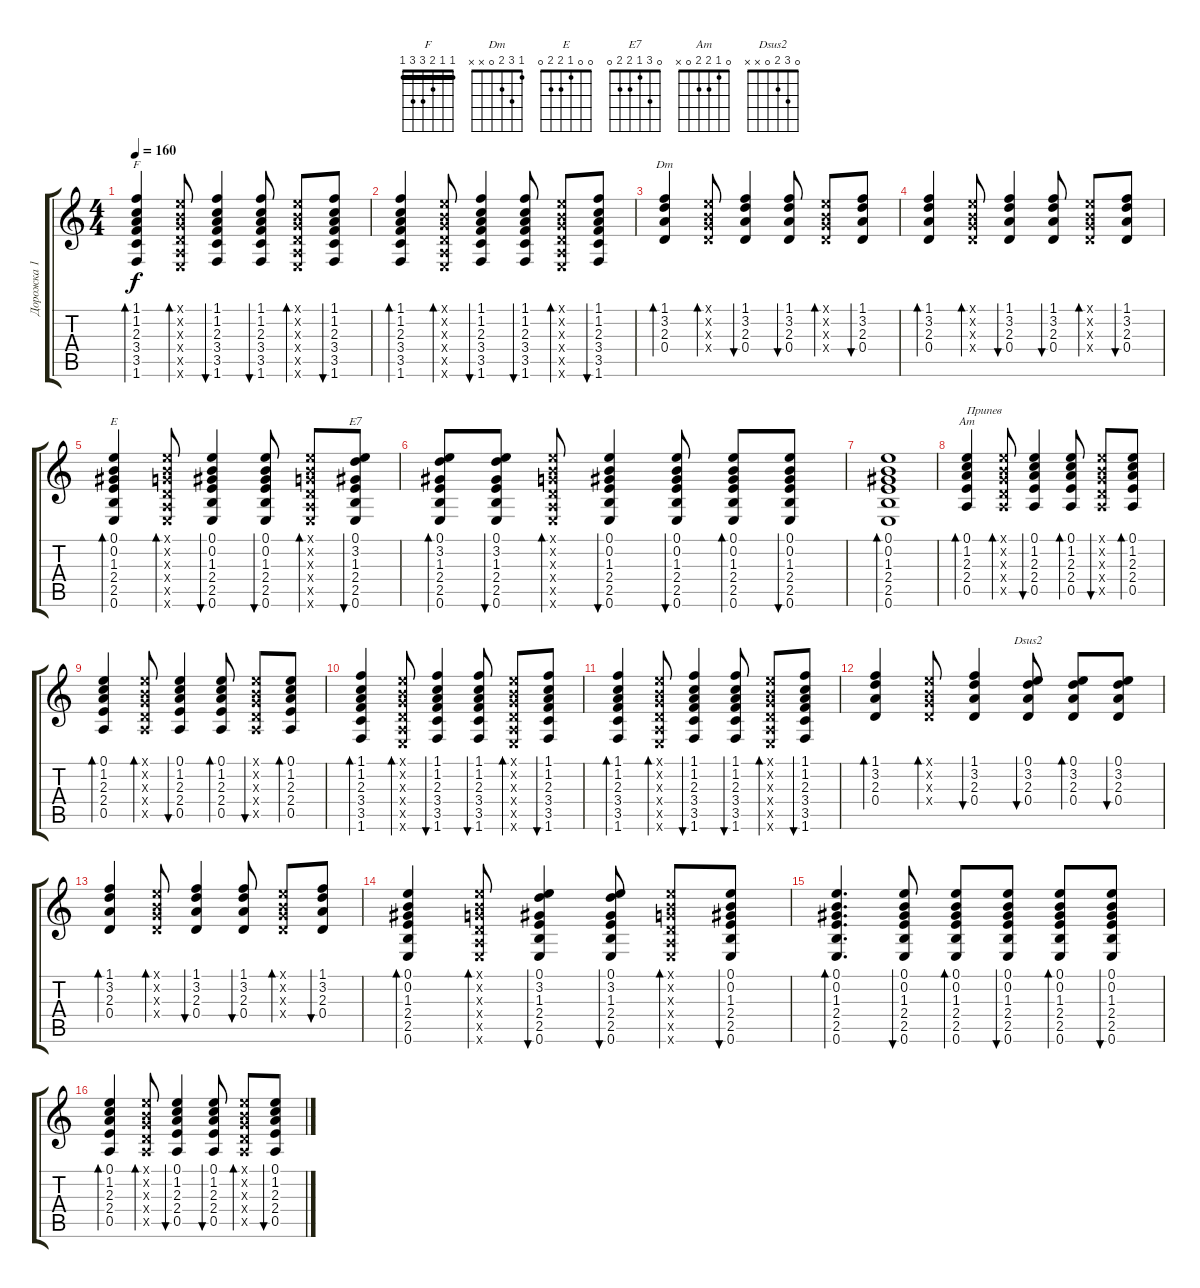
\track ("Дорожка 1" "Дорожка 1") {instrument acousticguitarsteel}
\staff {score tabs}
\tuning (E4 B3 G3 D3 A2 E2) {hide}
\chord ("F" 1 1 2 3 3 1) {barre 1}
\chord ("Dm" 1 3 2 0 x x)
\chord ("E" 0 0 1 2 2 0)
\chord ("E7" 0 3 1 2 2 0)
\chord ("Am" 0 1 2 2 0 x)
\chord ("Dsus2" 0 3 2 0 x x)
\ts (4 4)
\tempo 160
\clef g2
\ks c
(1.1 1.2 2.3 3.4 3.5 1.6).4{bd 60 ch "F" dy f} (0.1{x} 0.2{x} 0.3{x} 0.4{x} 0.5{x} 0.6{x}).8{bd 60} (1.1 1.2 2.3 3.4 3.5 1.6).4{bu 60} (1.1 1.2 2.3 3.4 3.5 1.6).8{bu 60} (0.1{x} 0.2{x} 0.3{x} 0.4{x} 0.5{x} 0.6{x}).8{bd 60} (1.1 1.2 2.3 3.4 3.5 1.6).8{bu 60} |
(1.1 1.2 2.3 3.4 3.5 1.6).4{bd 60} (0.1{x} 0.2{x} 0.3{x} 0.4{x} 0.5{x} 0.6{x}).8{bd 60} (1.1 1.2 2.3 3.4 3.5 1.6).4{bu 60} (1.1 1.2 2.3 3.4 3.5 1.6).8{bu 60} (0.1{x} 0.2{x} 0.3{x} 0.4{x} 0.5{x} 0.6{x}).8{bd 60} (1.1 1.2 2.3 3.4 3.5 1.6).8{bu 60} |
(1.1 3.2 2.3 0.4).4{bd 60 ch "Dm"} (0.1{x} 0.2{x} 0.3{x} 0.4{x}).8{bd 60} (1.1 3.2 2.3 0.4).4{bu 60} (1.1 3.2 2.3 0.4).8{bu 60} (0.1{x} 0.2{x} 0.3{x} 0.4{x}).8{bd 60} (1.1 3.2 2.3 0.4).8{bu 60} |
(1.1 3.2 2.3 0.4).4{bd 60} (0.1{x} 0.2{x} 0.3{x} 0.4{x}).8{bd 60} (1.1 3.2 2.3 0.4).4{bu 60} (1.1 3.2 2.3 0.4).8{bu 60} (0.1{x} 0.2{x} 0.3{x} 0.4{x}).8{bd 60} (1.1 3.2 2.3 0.4).8{bu 60} |
(0.1 0.2 1.3 2.4 2.5 0.6).4{bd 60 ch "E"} (0.1{x} 0.2{x} 0.3{x} 0.4{x} 0.5{x} 0.6{x}).8{bd 60} (0.1 0.2 1.3 2.4 2.5 0.6).4{bu 60} (0.1 0.2 1.3 2.4 2.5 0.6).8{bu 60} (0.1{x} 0.2{x} 0.3{x} 0.4{x} 0.5{x} 0.6{x}).8{bd 60} (0.1 3.2 1.3 2.4 2.5 0.6).8{bu 60 ch "E7"} |
(0.1 3.2 1.3 2.4 2.5 0.6).8{bd 60} (0.1 3.2 1.3 2.4 2.5 0.6).8{bu 60} (0.1{x} 0.2{x} 0.3{x} 0.4{x} 0.5{x} 0.6{x}).8{bd 60} (0.1 0.2 1.3 2.4 2.5 0.6).4{bu 60} (0.1 0.2 1.3 2.4 2.5 0.6).8{bu 60} (0.1 0.2 1.3 2.4 2.5 0.6).8{bd 60} (0.1 0.2 1.3 2.4 2.5 0.6).8{bu 60} |
(0.1 0.2 1.3 2.4 2.5 0.6).1{bd 60} |
(0.1 1.2 2.3 2.4 0.5).4{bd 60 ch "Am" txt "Припев"} (0.1{x} 0.2{x} 0.3{x} 0.4{x} 0.5{x}).8{bd 60} (0.1 1.2 2.3 2.4 0.5).4{bu 60} (0.1 1.2 2.3 2.4 0.5).8{bd 60} (0.1{x} 0.2{x} 0.3{x} 0.4{x} 0.5{x}).8{bu 60} (0.1 1.2 2.3 2.4 0.5).8{bd 60} |
(0.1 1.2 2.3 2.4 0.5).4{bd 60} (0.1{x} 0.2{x} 0.3{x} 0.4{x} 0.5{x}).8{bd 60} (0.1 1.2 2.3 2.4 0.5).4{bu 60} (0.1 1.2 2.3 2.4 0.5).8{bd 60} (0.1{x} 0.2{x} 0.3{x} 0.4{x} 0.5{x}).8{bu 60} (0.1 1.2 2.3 2.4 0.5).8{bd 60} |
(1.1 1.2 2.3 3.4 3.5 1.6).4{bd 60} (0.1{x} 0.2{x} 0.3{x} 0.4{x} 0.5{x} 0.6{x}).8{bd 60} (1.1 1.2 2.3 3.4 3.5 1.6).4{bu 60} (1.1 1.2 2.3 3.4 3.5 1.6).8{bu 60} (0.1{x} 0.2{x} 0.3{x} 0.4{x} 0.5{x} 0.6{x}).8{bd 60} (1.1 1.2 2.3 3.4 3.5 1.6).8{bu 60} |
(1.1 1.2 2.3 3.4 3.5 1.6).4{bd 60} (0.1{x} 0.2{x} 0.3{x} 0.4{x} 0.5{x} 0.6{x}).8{bd 60} (1.1 1.2 2.3 3.4 3.5 1.6).4{bu 60} (1.1 1.2 2.3 3.4 3.5 1.6).8{bu 60} (0.1{x} 0.2{x} 0.3{x} 0.4{x} 0.5{x} 0.6{x}).8{bd 60} (1.1 1.2 2.3 3.4 3.5 1.6).8{bu 60} |
(1.1 3.2 2.3 0.4).4{bd 60} (0.1{x} 0.2{x} 0.3{x} 0.4{x}).8{bd 60} (1.1 3.2 2.3 0.4).4{bu 60} (0.1 3.2 2.3 0.4).8{bu 60 ch "Dsus2"} (0.1 3.2 2.3 0.4).8{bd 60} (0.1 3.2 2.3 0.4).8{bu 60} |
(1.1 3.2 2.3 0.4).4{bd 60} (0.1{x} 0.2{x} 0.3{x} 0.4{x}).8{bd 60} (1.1 3.2 2.3 0.4).4{bu 60} (1.1 3.2 2.3 0.4).8{bu 60} (0.1{x} 0.2{x} 0.3{x} 0.4{x}).8{bd 60} (1.1 3.2 2.3 0.4).8{bu 60} |
(0.1 0.2 1.3 2.4 2.5 0.6).4{bd 60} (0.1{x} 0.2{x} 0.3{x} 0.4{x} 0.5{x} 0.6{x}).8{bd 60} (0.1 3.2 1.3 2.4 2.5 0.6).4{bu 60} (0.1 3.2 1.3 2.4 2.5 0.6).8{bu 60} (0.1{x} 0.2{x} 0.3{x} 0.4{x} 0.5{x} 0.6{x}).8{bd 60} (0.1 0.2 1.3 2.4 2.5 0.6).8{bu 60} |
(0.1 0.2 1.3 2.4 2.5 0.6).4{d bd 60} (0.1 0.2 1.3 2.4 2.5 0.6).8{bu 60} (0.1 0.2 1.3 2.4 2.5 0.6).8{bd 60} (0.1 0.2 1.3 2.4 2.5 0.6).8{bu 60} (0.1 0.2 1.3 2.4 2.5 0.6).8{bd 60} (0.1 0.2 1.3 2.4 2.5 0.6).8{bu 60} |
(0.1 1.2 2.3 2.4 0.5).4{bd 60} (0.1{x} 0.2{x} 0.3{x} 0.4{x} 0.5{x}).8{bd 60} (0.1 1.2 2.3 2.4 0.5).4{bu 60} (0.1 1.2 2.3 2.4 0.5).8{bu 60} (0.1{x} 0.2{x} 0.3{x} 0.4{x} 0.5{x}).8{bd 60} (0.1 1.2 2.3 2.4 0.5).8{bu 60}
